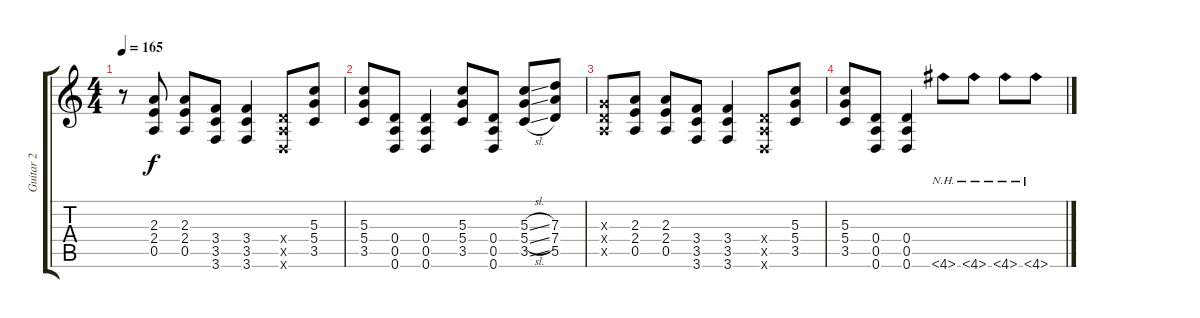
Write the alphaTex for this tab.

\track ("Guitar 2" "Guitar 2") {instrument distortionguitar}
\staff {score tabs}
\tuning (E4 B3 G3 D3 A2 D2) {hide}
\ts (4 4)
\tempo 165
\clef g2
\ks c
r.8{dy f} (2.3 2.4 0.5).8 (2.3 2.4 0.5).8 (3.4 3.5 3.6).8 (3.4 3.5 3.6).4 (0.4{x} 0.5{x} 0.6{x}).8 (5.3 5.4 3.5).8 |
(5.3 5.4 3.5).8 (0.4 0.5 0.6).8 (0.4 0.5 0.6).4 (5.3 5.4 3.5).8 (0.4 0.5 0.6).8 (5.3{sl} 5.4{sl} 3.5{sl}).8 (7.3 7.4 5.5).8 |
(0.3{x} 0.4{x} 0.5{x}).8 (2.3 2.4 0.5).8 (2.3 2.4 0.5).8 (3.4 3.5 3.6).8 (3.4 3.5 3.6).4 (0.4{x} 0.5{x} 0.6{x}).8 (5.3 5.4 3.5).8 |
(5.3 5.4 3.5).8 (0.4 0.5 0.6).8 (0.4 0.5 0.6).4 4.6{nh}.8 4.6{nh}.8 4.6{nh}.8 4.6{nh}.8
